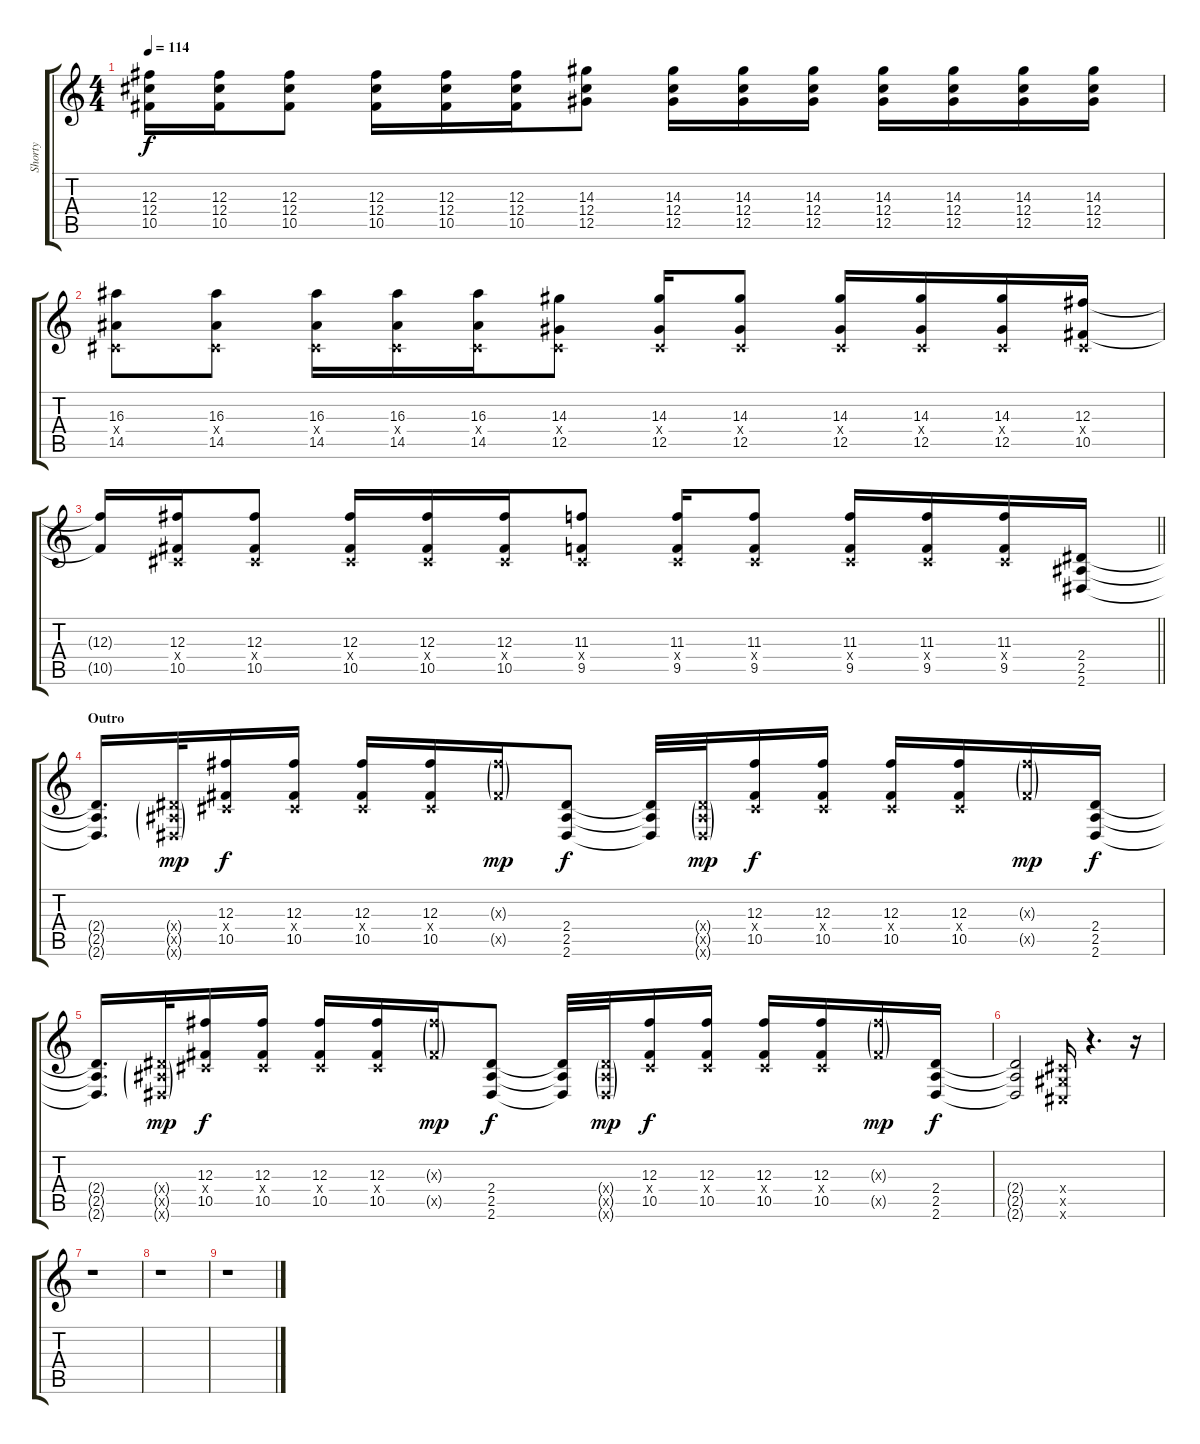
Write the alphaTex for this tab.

\track ("Shorty" "Shorty") {instrument distortionguitar}
\staff {score tabs}
\tuning (Eb4 Bb3 Gb3 Db3 Ab2 Db2) {hide}
\ts (4 4)
\tempo 114
\clef g2
\ks c
(12.3{t} 12.4{t} 10.5{t}).16{dy f} (12.3 12.4 10.5).16 (12.3 12.4 10.5).8 (12.3 12.4 10.5).16 (12.3 12.4 10.5).16 (12.3 12.4 10.5).16 (14.3 12.4 12.5).8 (14.3 12.4 12.5).16 (14.3 12.4 12.5).16 (14.3 12.4 12.5).16 (14.3 12.4 12.5).16 (14.3 12.4 12.5).16 (14.3 12.4 12.5).16 (14.3 12.4 12.5).16 |
(16.3 0.4{x} 14.5).8 (16.3 0.4{x} 14.5).8 (16.3 0.4{x} 14.5).16 (16.3 0.4{x} 14.5).16 (16.3 0.4{x} 14.5).16 (14.3 0.4{x} 12.5).8 (14.3 0.4{x} 12.5).16 (14.3 0.4{x} 12.5).8 (14.3 0.4{x} 12.5).16 (14.3 0.4{x} 12.5).16 (14.3 0.4{x} 12.5).16 (12.3 0.4{x} 10.5).16 |
\barLineRight lightlight
(12.3{t} 10.5{t}).16 (12.3 0.4{x} 10.5).16 (12.3 0.4{x} 10.5).8 (12.3 0.4{x} 10.5).16 (12.3 0.4{x} 10.5).16 (12.3 0.4{x} 10.5).16 (11.3 0.4{x} 9.5).8 (11.3 0.4{x} 9.5).16 (11.3 0.4{x} 9.5).8 (11.3 0.4{x} 9.5).16 (11.3 0.4{x} 9.5).16 (11.3 0.4{x} 9.5).16 (2.4 2.5 2.6).16 |
\section ("" "Outro")
(2.4{t} 2.5{t} 2.6{t}).16{d} (2.4{g x} 2.5{g x} 2.6{g x}).32{dy mp} (12.3 0.4{x} 10.5).16{dy f} (12.3 0.4{x} 10.5).16 (12.3 0.4{x} 10.5).16 (12.3 0.4{x} 10.5).16 (12.3{g x} 10.5{g x}).16{dy mp} (2.4 2.5 2.6).8{dy f} (2.4{t} 2.5{t} 2.6{t}).32 (2.4{g x} 2.5{g x} 2.6{g x}).32{dy mp} (12.3 0.4{x} 10.5).16{dy f} (12.3 0.4{x} 10.5).16 (12.3 0.4{x} 10.5).16 (12.3 0.4{x} 10.5).16 (12.3{g x} 10.5{g x}).16{dy mp} (2.4 2.5 2.6).16{dy f} |
(2.4{t} 2.5{t} 2.6{t}).16{d} (2.4{g x} 2.5{g x} 2.6{g x}).32{dy mp} (12.3 0.4{x} 10.5).16{dy f} (12.3 0.4{x} 10.5).16 (12.3 0.4{x} 10.5).16 (12.3 0.4{x} 10.5).16 (12.3{g x} 10.5{g x}).16{dy mp} (2.4 2.5 2.6).8{dy f} (2.4{t} 2.5{t} 2.6{t}).32 (2.4{g x} 2.5{g x} 2.6{g x}).32{dy mp} (12.3 0.4{x} 10.5).16{dy f} (12.3 0.4{x} 10.5).16 (12.3 0.4{x} 10.5).16 (12.3 0.4{x} 10.5).16 (12.3{g x} 10.5{g x}).16{dy mp} (2.4 2.5 2.6).16{dy f} |
(2.4{t} 2.5{t} 2.6{t}).2 (0.4{x} 0.5{x} 0.6{x}).16 r.4{d} r.16 |
r.1 |
r.1 |
r.1
